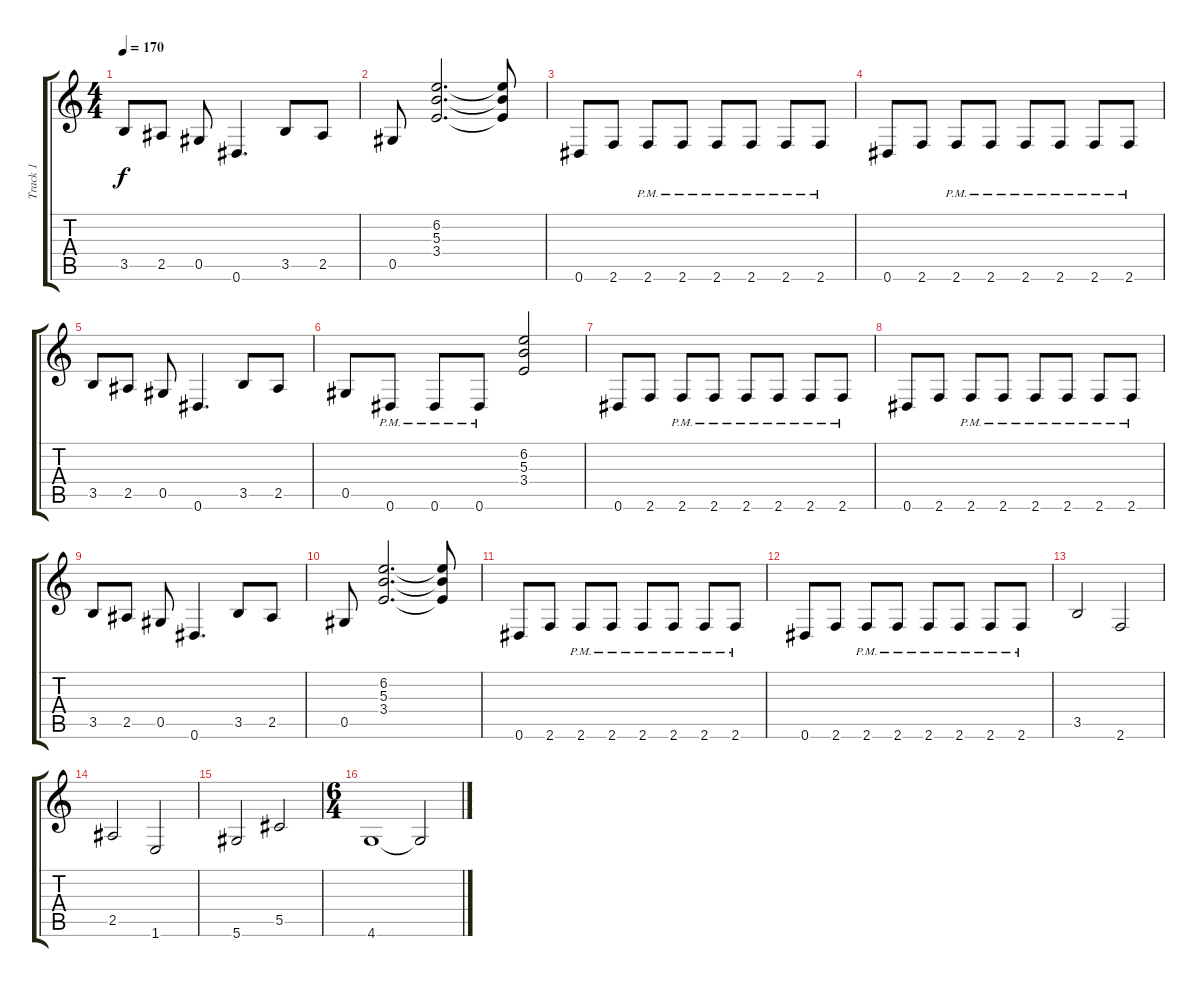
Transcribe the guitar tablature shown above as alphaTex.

\track ("Track 1" "Track 1") {instrument distortionguitar}
\staff {score tabs}
\tuning (Eb4 Bb3 Gb3 Db3 Ab2 Eb2) {hide}
\ts (4 4)
\tempo 170
\clef g2
\ks c
3.5.8{dy f} 2.5.8 0.5.8 0.6.4{d} 3.5.8 2.5.8 |
0.5.8 (6.2 5.3 3.4).2{d} (6.2{t} 5.3{t} 3.4{t}).8 |
0.6.8 2.6.8 2.6{pm}.8 2.6{pm}.8 2.6{pm}.8 2.6{pm}.8 2.6{pm}.8 2.6{pm}.8 |
0.6.8 2.6.8 2.6{pm}.8 2.6{pm}.8 2.6{pm}.8 2.6{pm}.8 2.6{pm}.8 2.6{pm}.8 |
3.5.8 2.5.8 0.5.8 0.6.4{d} 3.5.8 2.5.8 |
0.5.8 0.6{pm}.8 0.6{pm}.8 0.6{pm}.8 (6.2 5.3 3.4).2 |
0.6.8 2.6.8 2.6{pm}.8 2.6{pm}.8 2.6{pm}.8 2.6{pm}.8 2.6{pm}.8 2.6{pm}.8 |
0.6.8 2.6.8 2.6{pm}.8 2.6{pm}.8 2.6{pm}.8 2.6{pm}.8 2.6{pm}.8 2.6{pm}.8 |
3.5.8 2.5.8 0.5.8 0.6.4{d} 3.5.8 2.5.8 |
0.5.8 (6.2 5.3 3.4).2{d} (6.2{t} 5.3{t} 3.4{t}).8 |
0.6.8 2.6.8 2.6{pm}.8 2.6{pm}.8 2.6{pm}.8 2.6{pm}.8 2.6{pm}.8 2.6{pm}.8 |
0.6.8 2.6.8 2.6{pm}.8 2.6{pm}.8 2.6{pm}.8 2.6{pm}.8 2.6{pm}.8 2.6{pm}.8 |
3.5.2 2.6.2 |
2.5.2 1.6.2 |
5.6.2 5.5.2 |
\ts (6 4)
4.6.1 4.6{t}.2
